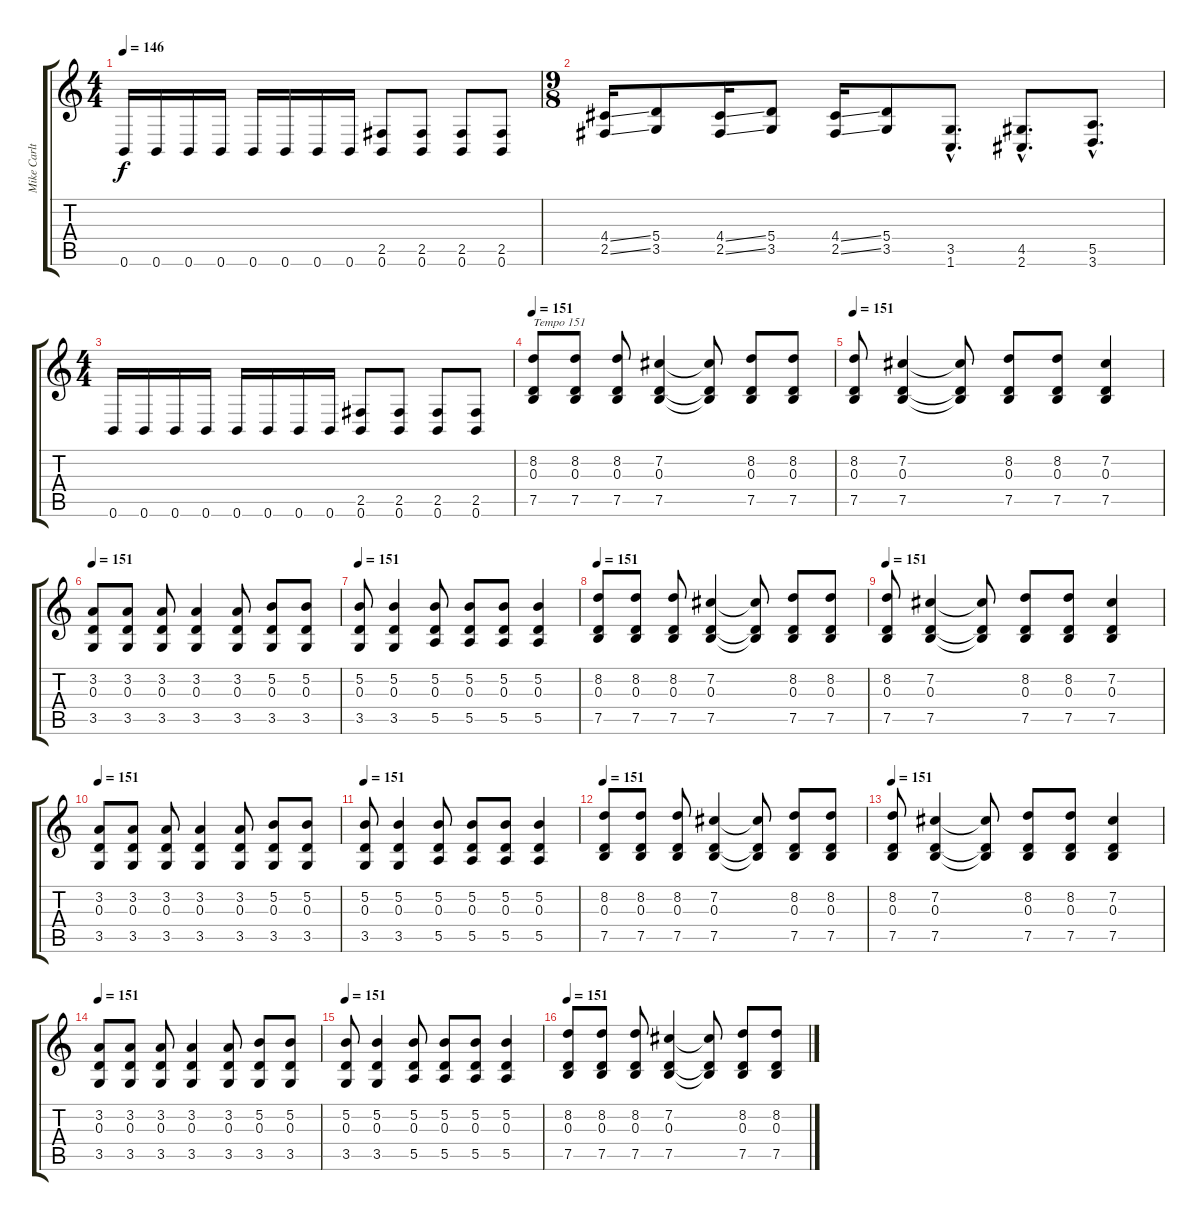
\track ("Mike Carlton" "Mike Carlt") {instrument distortionguitar}
\staff {score tabs}
\tuning (B3 Gb3 D3 A2 E2 B1) {hide}
\ts (4 4)
\tempo 146
\clef g2
\ks c
0.6.16{dy f} 0.6.16 0.6.16 0.6.16 0.6.16 0.6.16 0.6.16 0.6.16 (2.5 0.6).8 (2.5 0.6).8 (2.5 0.6).8 (2.5 0.6).8 |
\ts (9 8)
(4.4{ss} 2.5{ss}).16 (5.4 3.5).8 (4.4{ss} 2.5{ss}).16 (5.4 3.5).8 (4.4{ss} 2.5{ss}).16 (5.4 3.5).8 (3.5{hac} 1.6{hac}).8{d} (4.5{hac} 2.6{hac}).8{d} (5.5{hac} 3.6{hac}).8{d} |
\ts (4 4)
0.6.16 0.6.16 0.6.16 0.6.16 0.6.16 0.6.16 0.6.16 0.6.16 (2.5 0.6).8 (2.5 0.6).8 (2.5 0.6).8 (2.5 0.6).8 |
\tempo 151
(8.2 0.3 7.5).8{txt "Tempo 151"} (8.2 0.3 7.5).8 (8.2 0.3 7.5).8 (7.2 0.3 7.5).4 (7.2{t} 0.3{t} 7.5{t}).8 (8.2 0.3 7.5).8 (8.2 0.3 7.5).8 |
\tempo 151
(8.2 0.3 7.5).8 (7.2 0.3 7.5).4 (7.2{t} 0.3{t} 7.5{t}).8 (8.2 0.3 7.5).8 (8.2 0.3 7.5).8 (7.2 0.3 7.5).4 |
\tempo 151
(3.2 0.3 3.5).8 (3.2 0.3 3.5).8 (3.2 0.3 3.5).8 (3.2 0.3 3.5).4 (3.2 0.3 3.5).8 (5.2 0.3 3.5).8 (5.2 0.3 3.5).8 |
\tempo 151
(5.2 0.3 3.5).8 (5.2 0.3 3.5).4 (5.2 0.3 5.5).8 (5.2 0.3 5.5).8 (5.2 0.3 5.5).8 (5.2 0.3 5.5).4 |
\tempo 151
(8.2 0.3 7.5).8 (8.2 0.3 7.5).8 (8.2 0.3 7.5).8 (7.2 0.3 7.5).4 (7.2{t} 0.3{t} 7.5{t}).8 (8.2 0.3 7.5).8 (8.2 0.3 7.5).8 |
\tempo 151
(8.2 0.3 7.5).8 (7.2 0.3 7.5).4 (7.2{t} 0.3{t} 7.5{t}).8 (8.2 0.3 7.5).8 (8.2 0.3 7.5).8 (7.2 0.3 7.5).4 |
\tempo 151
(3.2 0.3 3.5).8 (3.2 0.3 3.5).8 (3.2 0.3 3.5).8 (3.2 0.3 3.5).4 (3.2 0.3 3.5).8 (5.2 0.3 3.5).8 (5.2 0.3 3.5).8 |
\tempo 151
(5.2 0.3 3.5).8 (5.2 0.3 3.5).4 (5.2 0.3 5.5).8 (5.2 0.3 5.5).8 (5.2 0.3 5.5).8 (5.2 0.3 5.5).4 |
\tempo 151
(8.2 0.3 7.5).8 (8.2 0.3 7.5).8 (8.2 0.3 7.5).8 (7.2 0.3 7.5).4 (7.2{t} 0.3{t} 7.5{t}).8 (8.2 0.3 7.5).8 (8.2 0.3 7.5).8 |
\tempo 151
(8.2 0.3 7.5).8 (7.2 0.3 7.5).4 (7.2{t} 0.3{t} 7.5{t}).8 (8.2 0.3 7.5).8 (8.2 0.3 7.5).8 (7.2 0.3 7.5).4 |
\tempo 151
(3.2 0.3 3.5).8 (3.2 0.3 3.5).8 (3.2 0.3 3.5).8 (3.2 0.3 3.5).4 (3.2 0.3 3.5).8 (5.2 0.3 3.5).8 (5.2 0.3 3.5).8 |
\tempo 151
(5.2 0.3 3.5).8 (5.2 0.3 3.5).4 (5.2 0.3 5.5).8 (5.2 0.3 5.5).8 (5.2 0.3 5.5).8 (5.2 0.3 5.5).4 |
\tempo 151
(8.2 0.3 7.5).8 (8.2 0.3 7.5).8 (8.2 0.3 7.5).8 (7.2 0.3 7.5).4 (7.2{t} 0.3{t} 7.5{t}).8 (8.2 0.3 7.5).8 (8.2 0.3 7.5).8
